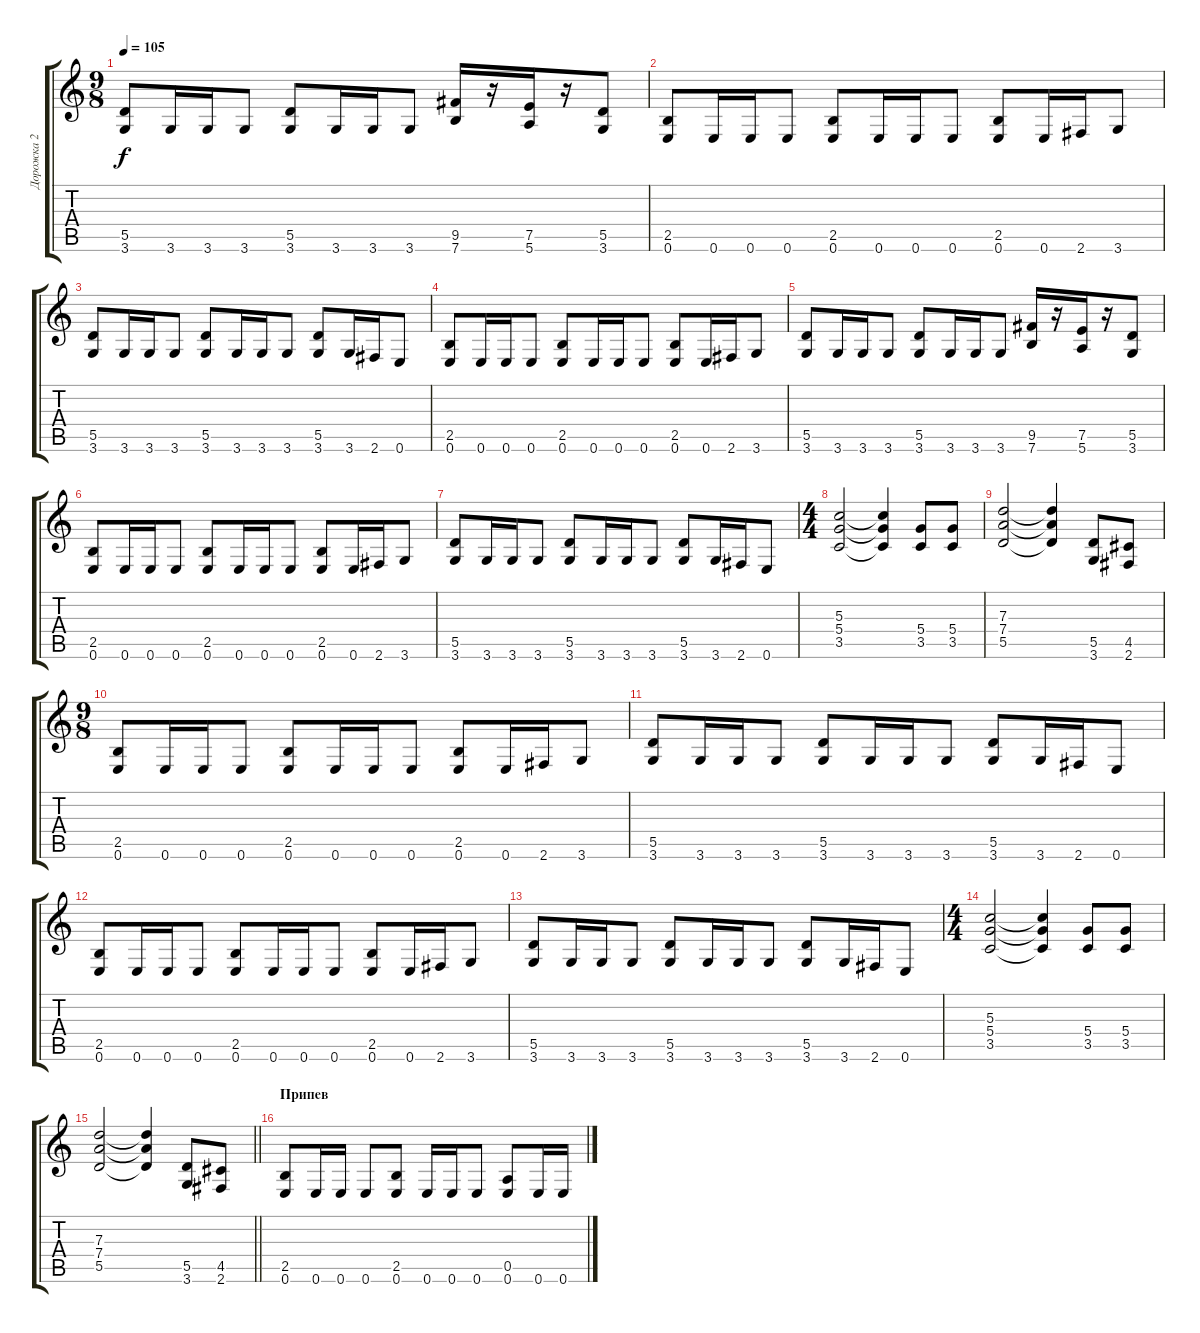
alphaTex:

\track ("Дорожка 2" "Дорожка 2") {instrument distortionguitar}
\staff {score tabs}
\tuning (E4 B3 G3 D3 A2 E2) {hide}
\ts (9 8)
\tempo 105
\clef g2
\ks c
(5.5 3.6).8{dy f} 3.6.16 3.6.16 3.6.8 (5.5 3.6).8 3.6.16 3.6.16 3.6.8 (9.5 7.6).16 r.16 (7.5 5.6).16 r.16 (5.5 3.6).8 |
(2.5 0.6).8 0.6.16 0.6.16 0.6.8 (2.5 0.6).8 0.6.16 0.6.16 0.6.8 (2.5 0.6).8 0.6.16 2.6.16 3.6.8 |
(5.5 3.6).8 3.6.16 3.6.16 3.6.8 (5.5 3.6).8 3.6.16 3.6.16 3.6.8 (5.5 3.6).8 3.6.16 2.6.16 0.6.8 |
(2.5 0.6).8 0.6.16 0.6.16 0.6.8 (2.5 0.6).8 0.6.16 0.6.16 0.6.8 (2.5 0.6).8 0.6.16 2.6.16 3.6.8 |
(5.5 3.6).8 3.6.16 3.6.16 3.6.8 (5.5 3.6).8 3.6.16 3.6.16 3.6.8 (9.5 7.6).16 r.16 (7.5 5.6).16 r.16 (5.5 3.6).8 |
(2.5 0.6).8 0.6.16 0.6.16 0.6.8 (2.5 0.6).8 0.6.16 0.6.16 0.6.8 (2.5 0.6).8 0.6.16 2.6.16 3.6.8 |
(5.5 3.6).8 3.6.16 3.6.16 3.6.8 (5.5 3.6).8 3.6.16 3.6.16 3.6.8 (5.5 3.6).8 3.6.16 2.6.16 0.6.8 |
\ts (4 4)
(5.3 5.4 3.5).2 (5.3{t} 5.4{t} 3.5{t}).4 (5.4 3.5).8 (5.4 3.5).8 |
(7.3 7.4 5.5).2 (7.3{t} 7.4{t} 5.5{t}).4 (5.5 3.6).8 (4.5 2.6).8 |
\ts (9 8)
(2.5 0.6).8 0.6.16 0.6.16 0.6.8 (2.5 0.6).8 0.6.16 0.6.16 0.6.8 (2.5 0.6).8 0.6.16 2.6.16 3.6.8 |
(5.5 3.6).8 3.6.16 3.6.16 3.6.8 (5.5 3.6).8 3.6.16 3.6.16 3.6.8 (5.5 3.6).8 3.6.16 2.6.16 0.6.8 |
(2.5 0.6).8 0.6.16 0.6.16 0.6.8 (2.5 0.6).8 0.6.16 0.6.16 0.6.8 (2.5 0.6).8 0.6.16 2.6.16 3.6.8 |
(5.5 3.6).8 3.6.16 3.6.16 3.6.8 (5.5 3.6).8 3.6.16 3.6.16 3.6.8 (5.5 3.6).8 3.6.16 2.6.16 0.6.8 |
\ts (4 4)
(5.3 5.4 3.5).2 (5.3{t} 5.4{t} 3.5{t}).4 (5.4 3.5).8 (5.4 3.5).8 |
\barLineRight lightlight
(7.3 7.4 5.5).2 (7.3{t} 7.4{t} 5.5{t}).4 (5.5 3.6).8 (4.5 2.6).8 |
\section ("" "Припев")
(2.5 0.6).8 0.6.16 0.6.16 0.6.8 (2.5 0.6).8 0.6.16 0.6.16 0.6.8 (0.5 0.6).8 0.6.16 0.6.16
